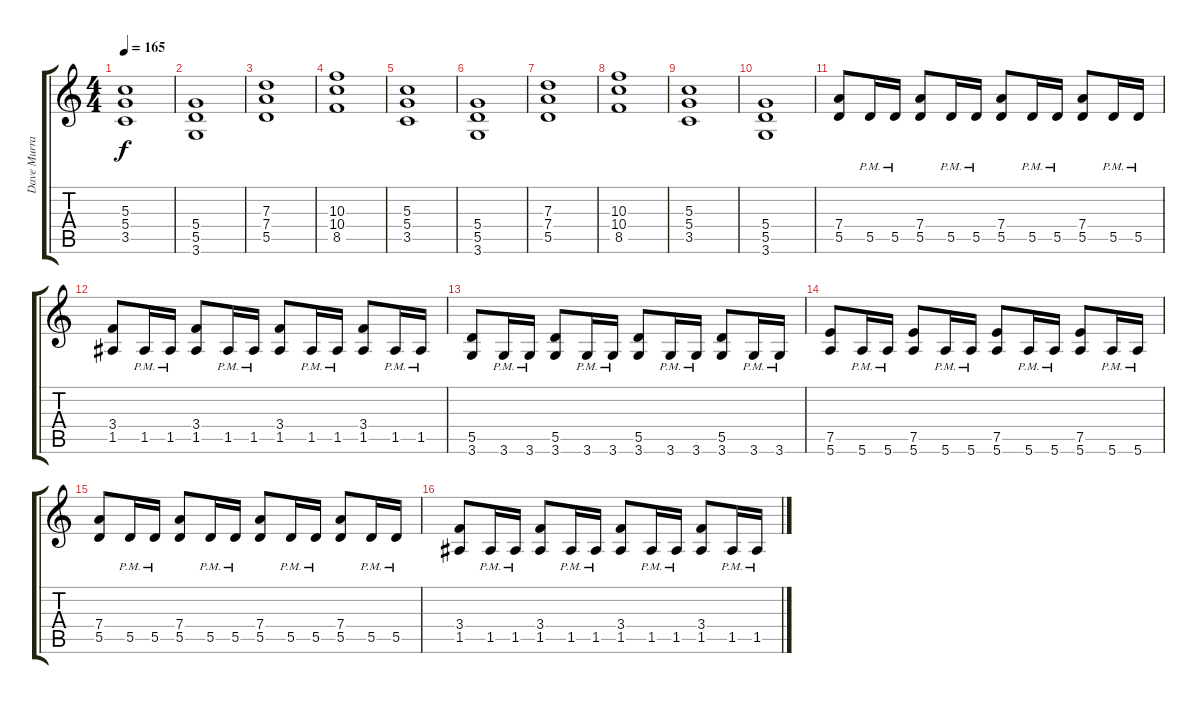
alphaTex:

\track ("Dave Murray" "Dave Murra") {instrument acousticguitarsteel}
\staff {score tabs}
\tuning (E4 B3 G3 D3 A2 E2) {hide}
\ts (4 4)
\tempo 165
\clef g2
\ks c
(5.3 5.4 3.5).1{dy f} |
(5.4 5.5 3.6).1 |
(7.3 7.4 5.5).1 |
(10.3 10.4 8.5).1 |
(5.3 5.4 3.5).1 |
(5.4 5.5 3.6).1 |
(7.3 7.4 5.5).1 |
(10.3 10.4 8.5).1 |
(5.3 5.4 3.5).1 |
(5.4 5.5 3.6).1 |
(7.4 5.5).8 5.5{pm}.16 5.5{pm}.16 (7.4 5.5).8 5.5{pm}.16 5.5{pm}.16 (7.4 5.5).8 5.5{pm}.16 5.5{pm}.16 (7.4 5.5).8 5.5{pm}.16 5.5{pm}.16 |
(3.4 1.5).8 1.5{pm}.16 1.5{pm}.16 (3.4 1.5).8 1.5{pm}.16 1.5{pm}.16 (3.4 1.5).8 1.5{pm}.16 1.5{pm}.16 (3.4 1.5).8 1.5{pm}.16 1.5{pm}.16 |
(5.5 3.6).8 3.6{pm}.16 3.6{pm}.16 (5.5 3.6).8 3.6{pm}.16 3.6{pm}.16 (5.5 3.6).8 3.6{pm}.16 3.6{pm}.16 (5.5 3.6).8 3.6{pm}.16 3.6{pm}.16 |
(7.5 5.6).8 5.6{pm}.16 5.6{pm}.16 (7.5 5.6).8 5.6{pm}.16 5.6{pm}.16 (7.5 5.6).8 5.6{pm}.16 5.6{pm}.16 (7.5 5.6).8 5.6{pm}.16 5.6{pm}.16 |
(7.4 5.5).8 5.5{pm}.16 5.5{pm}.16 (7.4 5.5).8 5.5{pm}.16 5.5{pm}.16 (7.4 5.5).8 5.5{pm}.16 5.5{pm}.16 (7.4 5.5).8 5.5{pm}.16 5.5{pm}.16 |
(3.4 1.5).8 1.5{pm}.16 1.5{pm}.16 (3.4 1.5).8 1.5{pm}.16 1.5{pm}.16 (3.4 1.5).8 1.5{pm}.16 1.5{pm}.16 (3.4 1.5).8 1.5{pm}.16 1.5{pm}.16
